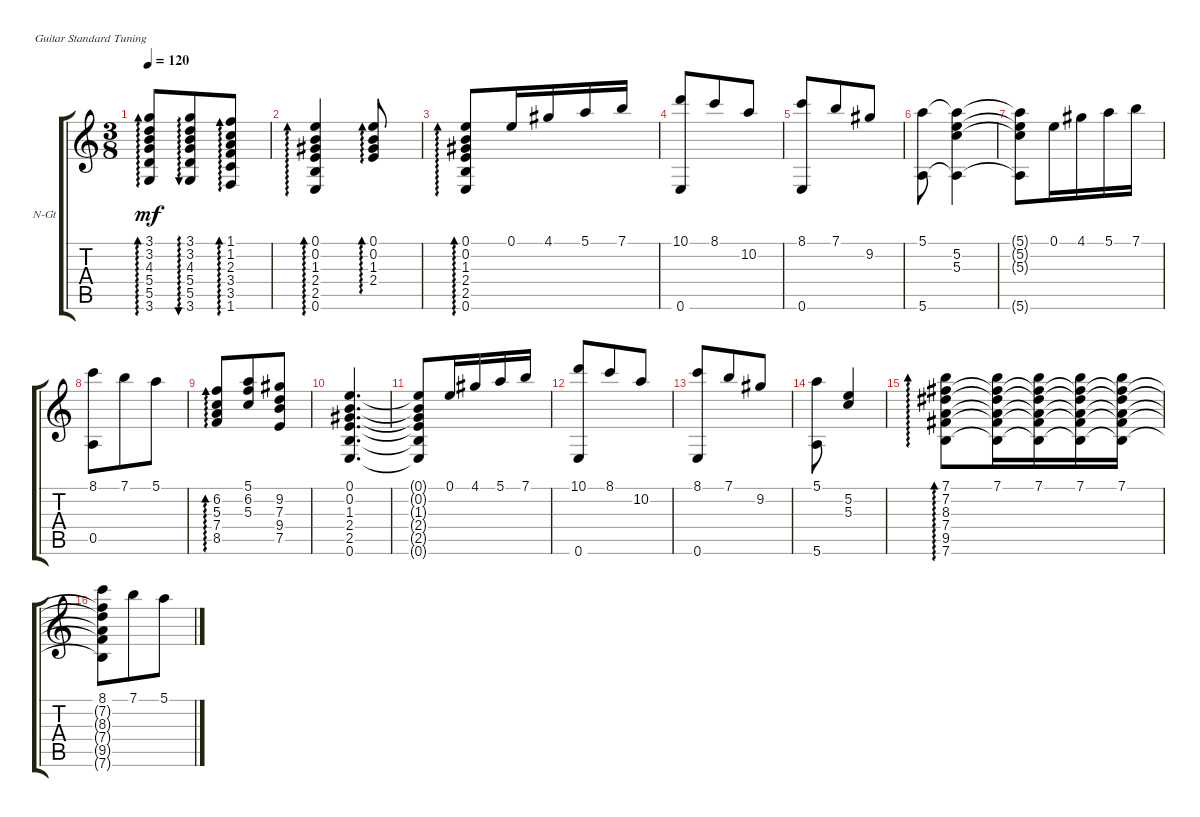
\defaultSystemsLayout 4
\bracketExtendMode groupsimilarinstruments
\firstSystemTrackNameOrientation horizontal
\otherSystemsTrackNameOrientation horizontal
\track ("Guitar" "N-Gt") {instrument acousticguitarnylon}
\staff {score tabs}
\tuning (E4 B3 G3 D3 A2 E2)
\ts (3 8)
\tempo 120
\clef g2
\ks c
(3.1 3.2 4.3 5.4 5.5 3.6).8{ad 0 dy mf} (3.1 3.2 4.3 5.4 5.5 3.6).8{au 0} (1.2 1.1 1.6 3.5 3.4 2.3).8{ad 0} |
(0.6 2.5 2.4 1.3 0.2 0.1).4{ad 0} (2.4 1.3 0.2 0.1).8{ad 0} |
(0.6 2.5 2.4 1.3 0.2 0.1).8{ad 0} 0.1.16 4.1.16 5.1.16 7.1.16 |
(10.1 0.6).8 8.1.8 10.2.8 |
(0.6 8.1).8 7.1.8 9.2.8 |
(5.1 5.6).8 (5.2 5.3 5.1{t} 5.6{t}).4{beam invert} |
(5.2{t} 5.3{t} 5.1{t} 5.6{t}).8{beam invert} 0.1.16 4.1.16 5.1.16 7.1.16 |
(8.1 0.5).8 7.1.8 5.1.8 |
(6.2 5.3 7.4 8.5).8{ad 0 beam invert} (5.1 6.2 5.3).8 (9.2 7.3 9.4 7.5).8 |
(0.1 0.2 1.3 2.4 2.5 0.6).4{d} |
(0.1{t} 0.2{t} 1.3{t} 2.4{t} 2.5{t} 0.6{t}).8 0.1.16 4.1.16 5.1.16 7.1.16 |
(10.1 0.6).8 8.1.8 10.2.8 |
(8.1 0.6).8 7.1.8 9.2.8 |
(5.1 5.6).8 (5.2 5.3).4{beam invert} |
(7.1 7.2 8.3 7.4 9.5 7.6).8{ad 0} (7.1 9.5{t} 7.6{t} 7.4{t} 8.3{t} 7.2{t}).16 (7.1 9.5{t} 7.6{t} 7.4{t} 8.3{t} 7.2{t}).16 (7.1 9.5{t} 7.6{t} 7.4{t} 8.3{t} 7.2{t}).16 (7.1 9.5{t} 7.6{t} 7.4{t} 8.3{t} 7.2{t}).16 |
(9.5{t} 7.6{t} 7.4{t} 8.3{t} 7.2{t} 8.1).8 7.1.8 5.1.8
